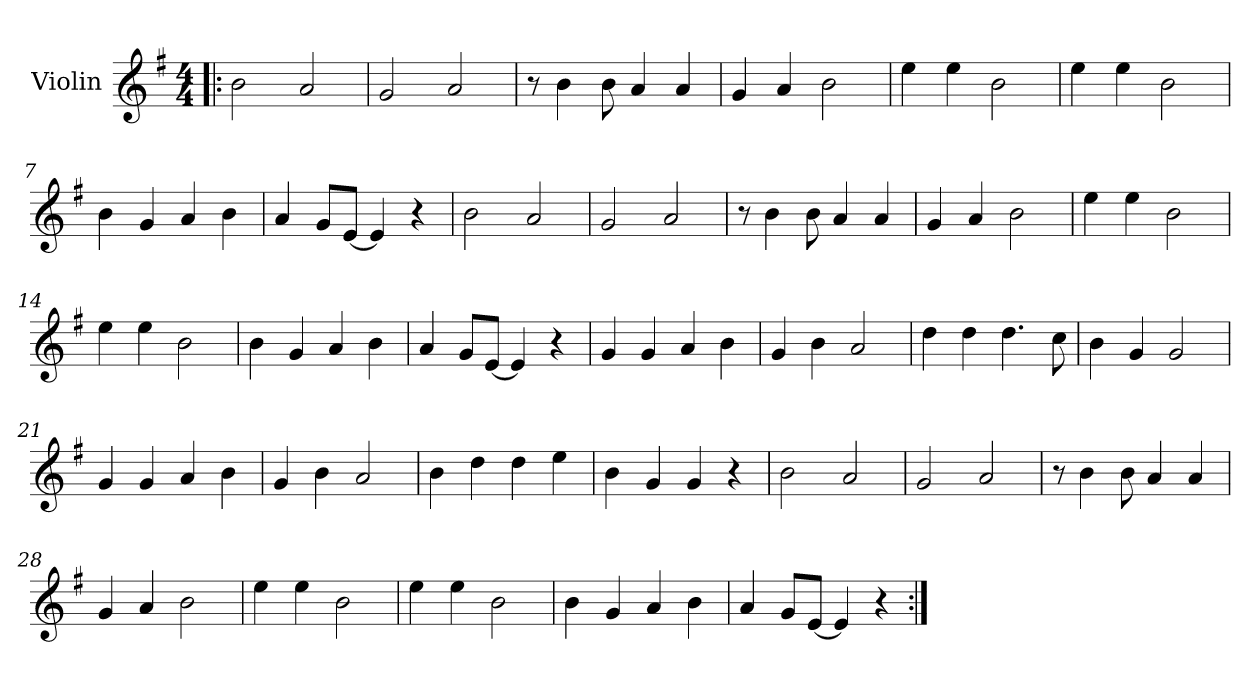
**kern
*part1
*staff1
*I"Violin
*I'Vln
*clefG2
*k[f#]
*G:
*M4/4
=1!|:
2b\
2a/
=2
2g/
2a/
=3
8r
4b\
8b\
4a/
4a/
=4
4g/
4a/
2b\
!!LO:LB:g=z
=5
4ee\
4ee\
2b\
=6
4ee\
4ee\
2b\
=7
4b\
4g/
4a/
4b\
=8
4a/
8g/L
[8e/J
4e/]
4r
!!LO:LB:g=z
=9
2b\
2a/
=10
2g/
2a/
=11
8r
4b\
8b\
4a/
4a/
=12
4g/
4a/
2b\
!!LO:LB:g=z
=13
4ee\
4ee\
2b\
=14
4ee\
4ee\
2b\
=15
4b\
4g/
4a/
4b\
=16
4a/
8g/L
[8e/J
4e/]
4r
!!LO:LB:g=z
=17
4g/
4g/
4a/
4b\
=18
4g/
4b\
2a/
=19
4dd\
4dd\
4.dd\
8cc\
=20
4b\
4g/
2g/
!!LO:LB:g=z
=21
4g/
4g/
4a/
4b\
=22
4g/
4b\
2a/
=23
4b\
4dd\
4dd\
4ee\
=24
4b\
4g/
4g/
4r
!!LO:LB:g=z
=25
2b\
2a/
=26
2g/
2a/
=27
8r
4b\
8b\
4a/
4a/
=28
4g/
4a/
2b\
!!LO:LB:g=z
=29
4ee\
4ee\
2b\
=30
4ee\
4ee\
2b\
=31
4b\
4g/
4a/
4b\
=32
4a/
8g/L
[8e/J
4e/]
4r
=:|!
*-
